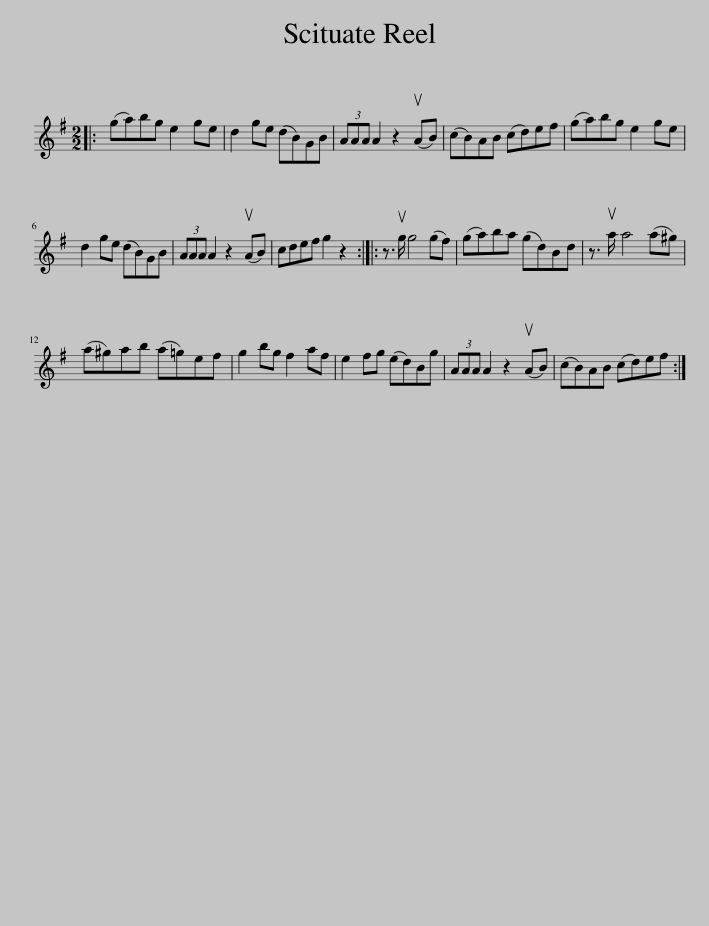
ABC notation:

X:1
L:1/8
M:2/2
I:linebreak $
K:G
V:1 treble
V:1
|: (ga)bg e2 ge | d2 ge (dB)GB | (3AAA A2 z2 (uAB) | (cB)AB (cd)ef | (ga)bg e2 ge |$ %5
 d2 ge (dB)GB | (3AAA A2 z2 (uAB) | cdef g2 z2 :: z3/2 ug/ g4 (gf) | (ga)ba (gd)Bd | %10
 z3/2 ua/ a4 (a^g) |$ (a^g)ab (a=g)ef | g2 bg f2 af | e2 fg (ed)Bg | (3AAA A2 z2 (uAB) | %15
 (cB)AB (cd)ef :| %16
